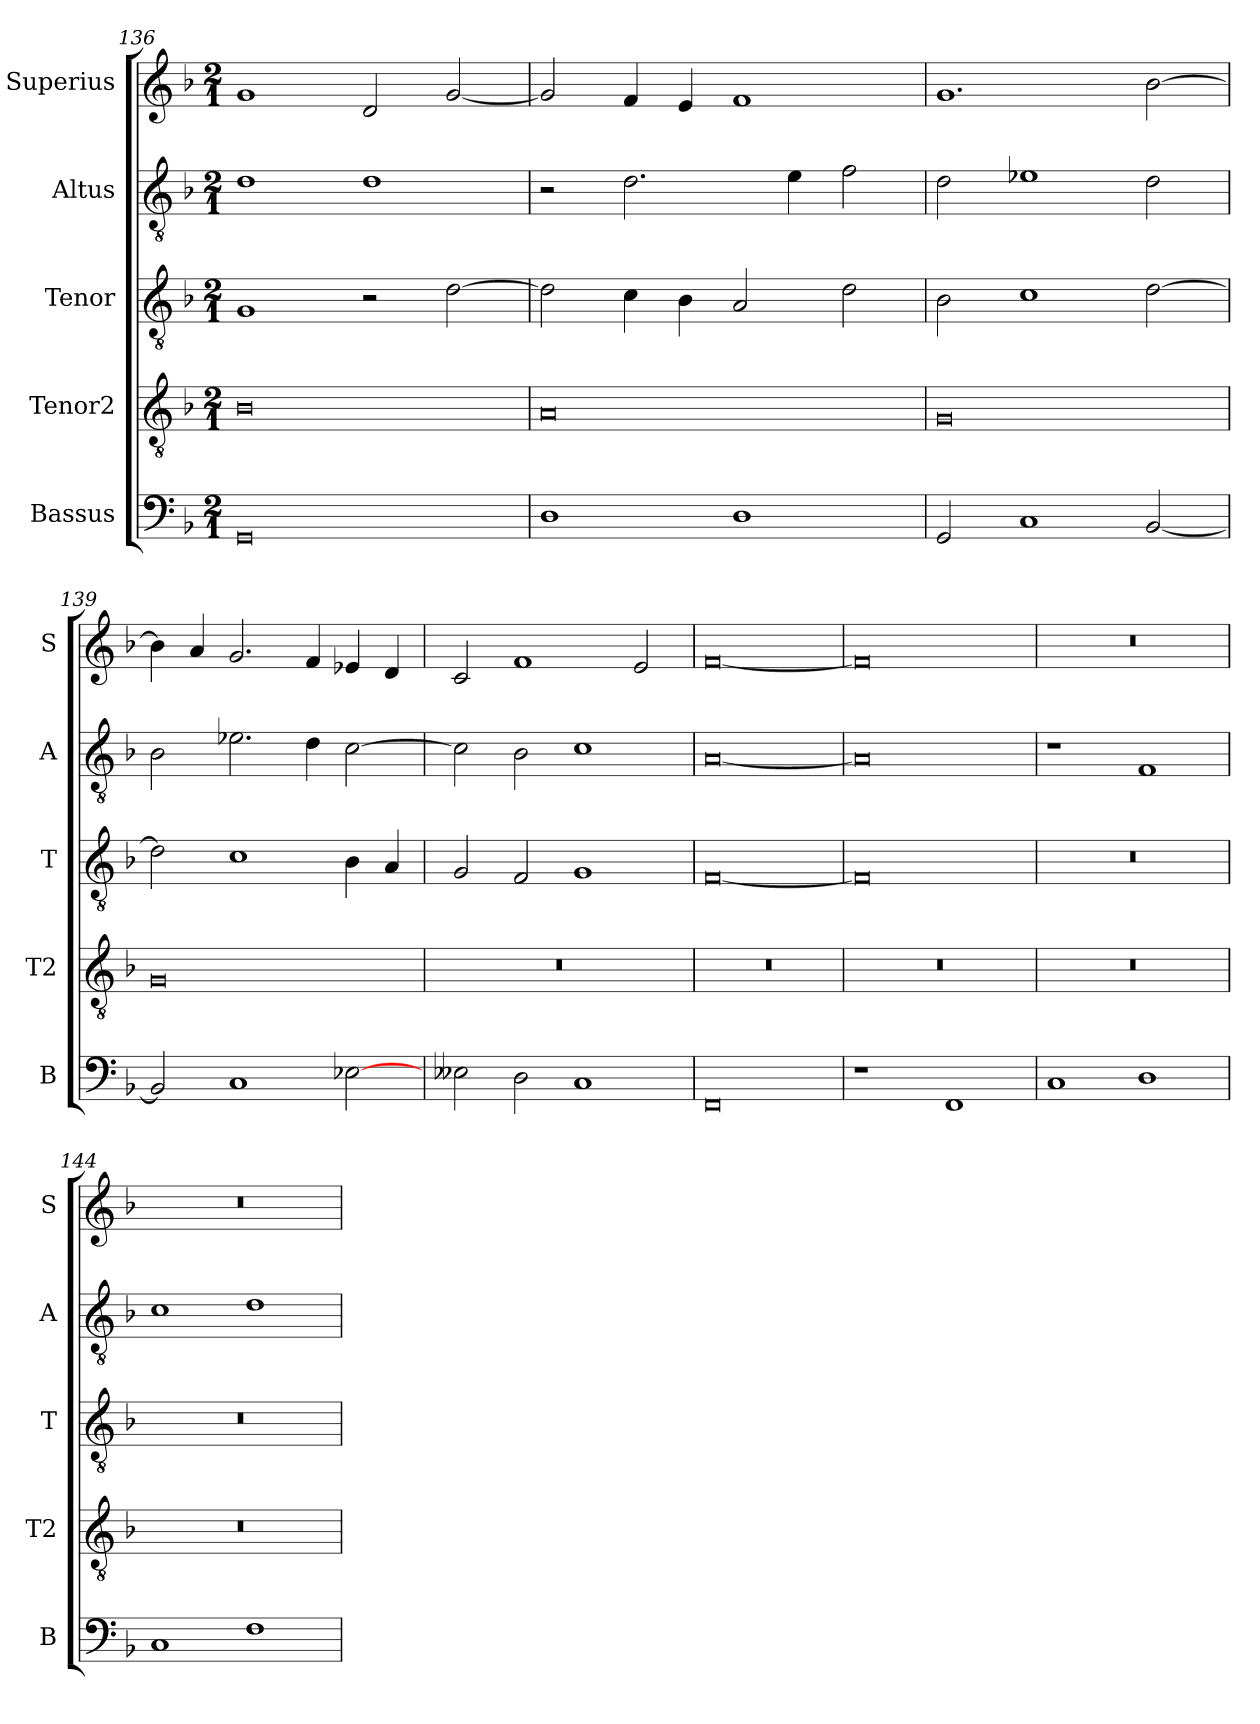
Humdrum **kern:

**kern	**kern	**kern	**kern	**kern
*part5	*part4	*part3	*part2	*part1
*staff5	*staff4	*staff3	*staff2	*staff1
*I"Bassus	*I"Tenor2	*I"Tenor	*I"Altus	*I"Superius
*I'B	*I'T2	*I'T	*I'A	*I'S
*clefF4	*clefGv2	*clefGv2	*clefGv2	*clefG2
*k[b-]	*k[b-]	*k[b-]	*k[b-]	*k[b-]
*M2/1	*M2/1	*M2/1	*M2/1	*M2/1
=136	=136	=136	=136	=136
0GG	0B-	1G	1d	1g
.	.	2r	1d	2d/
.	.	[2d\	.	[2g/
=137	=137	=137	=137	=137
1D	0A	2d\]	2r	2g/]
.	.	4c\	2.d\	4f/
.	.	4B-\	.	4e/
1D	.	2A/	.	1f
.	.	.	4e\	.
.	.	2d\	2f\	.
=138	=138	=138	=138	=138
2GG/	0G	2B-\	2d\	1.g
1C	.	1c	1e-X	.
[2BB-/	.	[2d\	2d\	[2b-\
=139	=139	=139	=139	=139
2BB-/]	0G	2d\]	2B-\	4b-\]
.	.	.	.	4a/
1C	.	1c	2.e-X\	2.g/
.	.	.	4d\	4f/
[2E-X\	.	4B-\	[2c\	4e-X/
.	.	4A/	.	4d/
=140	=140	=140	=140	=140
2E--X\	0r	2G/	2c\]	2c/
2D\	.	2F/	2B-\	1f
1C	.	1G	1c	.
.	.	.	.	2e/
=141	=141	=141	=141	=141
0FF	0r	[0F	[0A	[0f
=142	=142	=142	=142	=142
1r	0r	0F]	0A]	0f]
1FF	.	.	.	.
=143	=143	=143	=143	=143
1C	0r	0r	1r	0r
1D	.	.	1F	.
=144	=144	=144	=144	=144
1C	0r	0r	1c	0r
1F	.	.	1d	.
=	=	=	=	=
*-	*-	*-	*-	*-
